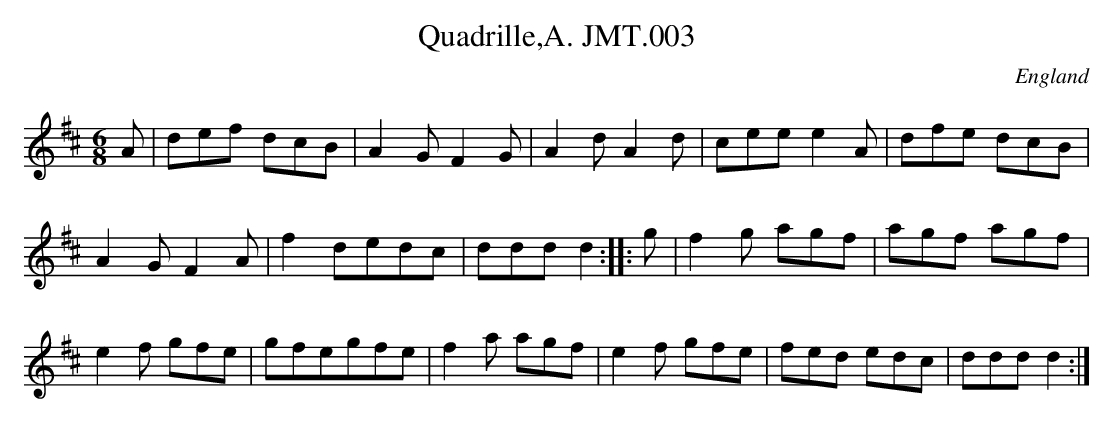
X:1
T:Quadrille,A. JMT.003
M:6/8
L:1/8
O:England
K:D
A | def dcB | A2 G F2G | A2 d A2 d | cee e2A | dfe dcB |!
 A2G F2A | f2dedc | ddd d2  :||: g | f2g agf | agf agf |!
 e2f gfe | gfegfe | f2a agf | e2f gfe | fed edc | ddd d2 :|]
